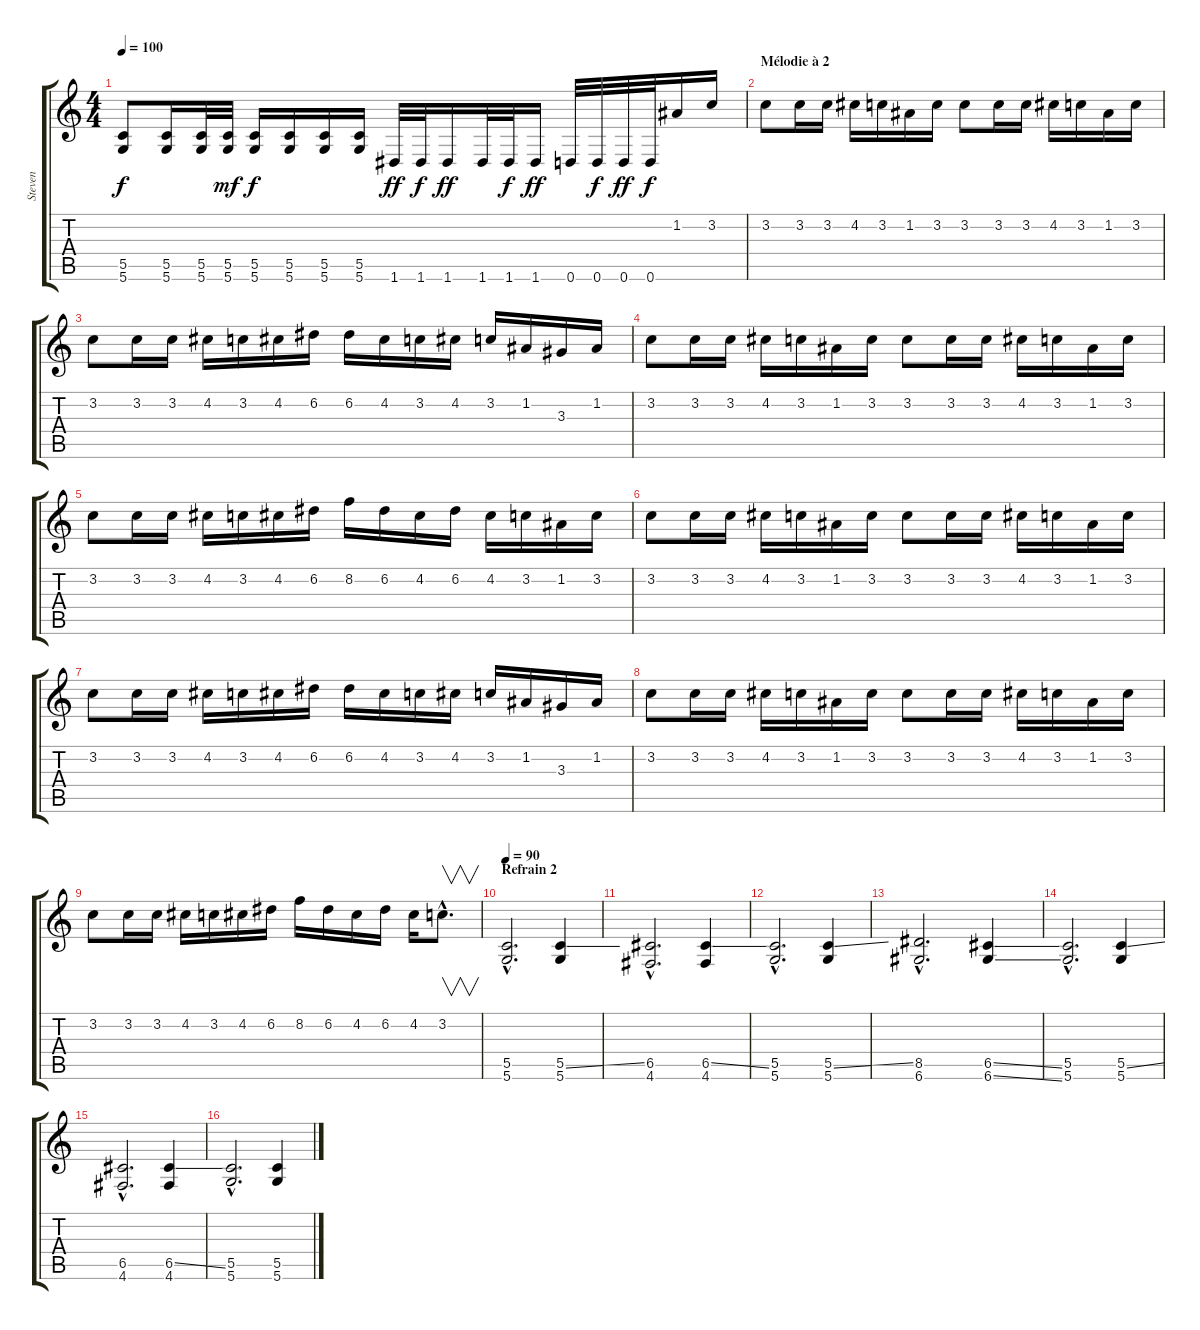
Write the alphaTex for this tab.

\track ("Steven" "Steven") {instrument overdrivenguitar}
\staff {score tabs}
\tuning (D4 A3 F3 C3 G2 D2) {hide}
\ts (4 4)
\tempo 100
\clef g2
\ks c
(5.5 5.6).8{dy f} (5.5 5.6).16 (5.5 5.6).32 (5.5 5.6).32{dy mf} (5.5 5.6).16{dy f} (5.5 5.6).16 (5.5 5.6).16 (5.5 5.6).16 1.6.32{dy ff} 1.6.32{dy f} 1.6.16{dy ff} 1.6.32 1.6.32{dy f} 1.6.16{dy ff} 0.6.32 0.6.32{dy f} 0.6.32{dy ff} 0.6.32{dy f} 1.2.16{volume 11} 3.2.16 |
\section ("" "Mélodie à 2")
3.2.8 3.2.16 3.2.16 4.2.16 3.2.16 1.2.16 3.2.16 3.2.8 3.2.16 3.2.16 4.2.16 3.2.16 1.2.16 3.2.16 |
3.2.8 3.2.16 3.2.16 4.2.16 3.2.16 4.2.16 6.2.16 6.2.16 4.2.16 3.2.16 4.2.16 3.2.16 1.2.16 3.3.16 1.2.16 |
3.2.8 3.2.16 3.2.16 4.2.16 3.2.16 1.2.16 3.2.16 3.2.8 3.2.16 3.2.16 4.2.16 3.2.16 1.2.16 3.2.16 |
3.2.8 3.2.16 3.2.16 4.2.16 3.2.16 4.2.16 6.2.16 8.2.16 6.2.16 4.2.16 6.2.16 4.2.16 3.2.16 1.2.16 3.2.16 |
3.2.8 3.2.16 3.2.16 4.2.16 3.2.16 1.2.16 3.2.16 3.2.8 3.2.16 3.2.16 4.2.16 3.2.16 1.2.16 3.2.16 |
3.2.8 3.2.16 3.2.16 4.2.16 3.2.16 4.2.16 6.2.16 6.2.16 4.2.16 3.2.16 4.2.16 3.2.16 1.2.16 3.3.16 1.2.16 |
3.2.8 3.2.16 3.2.16 4.2.16 3.2.16 1.2.16 3.2.16 3.2.8 3.2.16 3.2.16 4.2.16 3.2.16 1.2.16 3.2.16 |
3.2.8 3.2.16 3.2.16 4.2.16 3.2.16 4.2.16 6.2.16 8.2.16 6.2.16 4.2.16 6.2.16 4.2.16 3.2{hac}.8{v d} |
\section ("" "Refrain 2")
\tempo 90
(5.5{hac} 5.6{hac}).2{d volume 11 balance 3} (5.5{ss} 5.6).4 |
(6.5{hac} 4.6{hac}).2{d} (6.5{ss} 4.6).4 |
(5.5{hac} 5.6{hac}).2{d} (5.5{ss} 5.6).4 |
(8.5{hac} 6.6{hac}).2{d} (6.5{ss} 6.6{ss}).4 |
(5.5{hac} 5.6{hac}).2{d} (5.5{ss} 5.6).4 |
(6.5{hac} 4.6{hac}).2{d} (6.5{ss} 4.6).4 |
(5.5{hac} 5.6{hac}).2{d} (5.5{ss} 5.6).4
